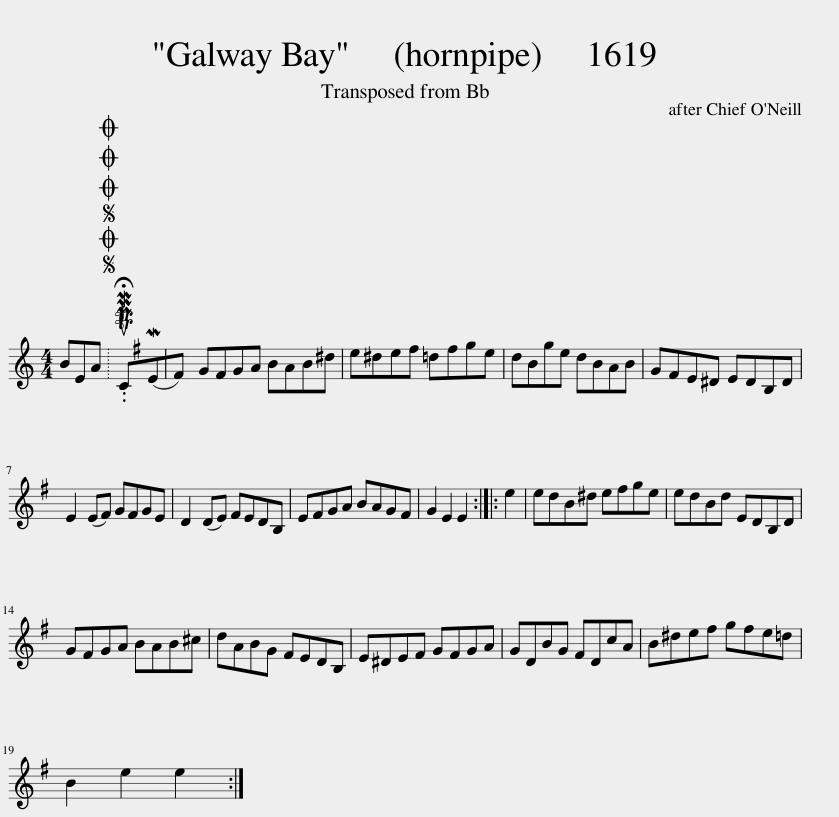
X:1
L:1/8
M:4/4
I:linebreak $
K:C
V:1 treble
V:1
 BEA |SOSOOO .!fermata!PMTuC(ME^F) | G^FGA BAB^d | e^de^f =dfge | dBge dBAB | %5
 G^FE^D EDB,D |$ E2 (E^F) GFGE | D2 (DE) ^FEDB, | E^FGA BAGF | G2 E2 E2 :: %10
 e2 | edB^d e^fge | edBd EDB,D |$ G^FGA BAB^c | dABG ^FEDB, | %15
 E^DE^F GFGA | GDBG ^FDcA | B^de^f gfe=d |$ B2 e2 e2 :| %19
